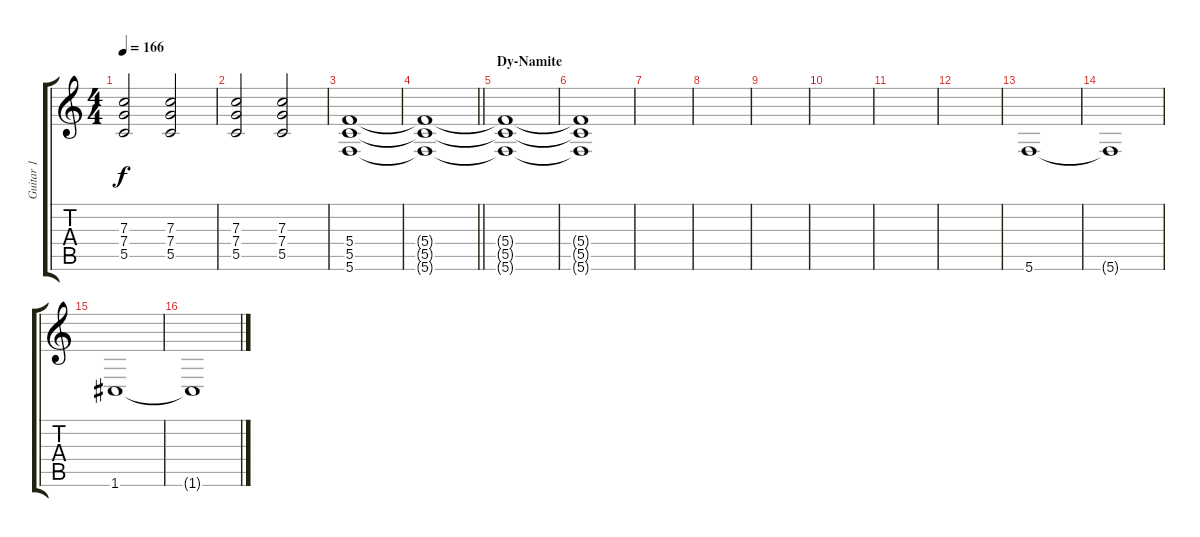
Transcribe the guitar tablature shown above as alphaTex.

\track ("Guitar 1" "Guitar 1") {instrument distortionguitar}
\staff {score tabs}
\tuning (D4 A3 F3 C3 G2 C2) {hide}
\ts (4 4)
\tempo 166
\clef g2
\ks c
(7.3 7.4 5.5).2{dy f} (7.3 7.4 5.5).2 |
(7.3 7.4 5.5).2 (7.3 7.4 5.5).2 |
(5.4 5.5 5.6).1 |
\barLineRight lightlight
(5.4{t} 5.5{t} 5.6{t}).1 |
\section ("" "Dy-Namite")
(5.4{t} 5.5{t} 5.6{t}).1{volume 0} |
(5.4{t} 5.5{t} 5.6{t}).1 |
|
|
|
|
|
|
5.6.1 |
5.6{t}.1 |
1.6.1 |
1.6{t}.1
